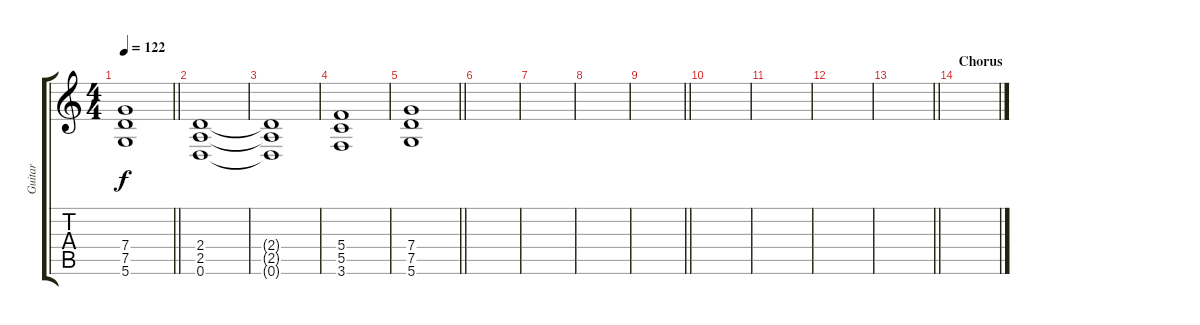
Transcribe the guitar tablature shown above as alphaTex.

\track ("Guitar" "Guitar") {instrument electricguitarmuted}
\staff {score tabs}
\tuning (D4 A3 F3 C3 G2 D2) {hide}
\ts (4 4)
\tempo 122
\clef g2
\barLineRight lightlight
\ks c
(7.4 7.5 5.6).1{dy f} |
(2.4 2.5 0.6).1 |
(2.4{t} 2.5{t} 0.6{t}).1 |
(5.4 5.5 3.6).1 |
\barLineRight lightlight
(7.4 7.5 5.6).1 |
\section ("" "")
|
|
|
\barLineRight lightlight
|
|
|
|
\barLineRight lightlight
|
\section ("" "Chorus")
